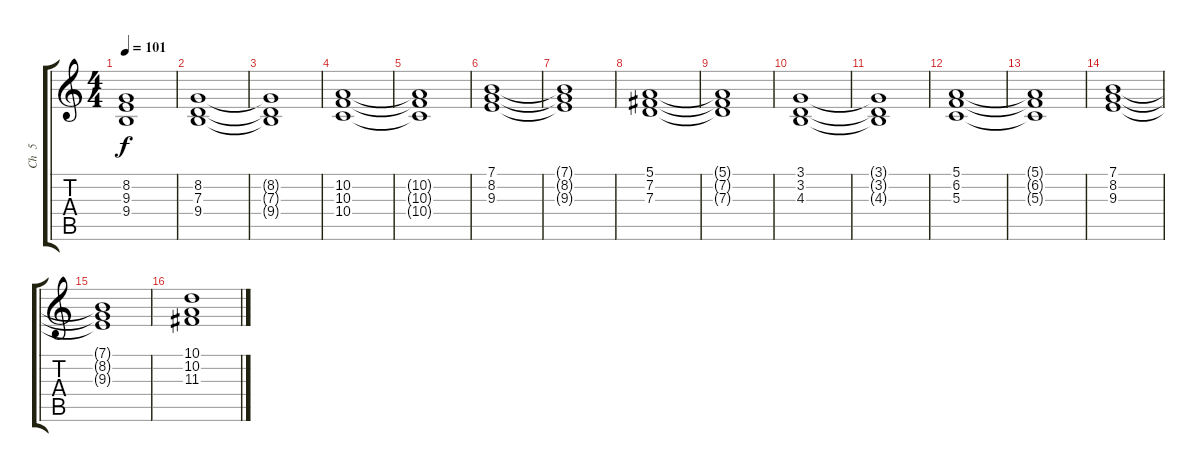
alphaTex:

\track ("Ch  5   " "Ch  5   ") {instrument pad2warm}
\staff {score tabs}
\tuning (E4 B3 G3 D3 A2 E2) {hide}
\ts (4 4)
\tempo 101
\clef g2
\ks c
(8.2{t} 9.3{t} 9.4{t}).1{dy f} |
(8.2 7.3 9.4).1 |
(8.2{t} 7.3{t} 9.4{t}).1 |
(10.2 10.3 10.4).1 |
(10.2{t} 10.3{t} 10.4{t}).1 |
(7.1 8.2 9.3).1 |
(7.1{t} 8.2{t} 9.3{t}).1 |
(5.1 7.2 7.3).1 |
(5.1{t} 7.2{t} 7.3{t}).1 |
(3.1 3.2 4.3).1 |
(3.1{t} 3.2{t} 4.3{t}).1 |
(5.1 6.2 5.3).1 |
(5.1{t} 6.2{t} 5.3{t}).1 |
(7.1 8.2 9.3).1 |
(7.1{t} 8.2{t} 9.3{t}).1 |
(10.1 10.2 11.3).1
